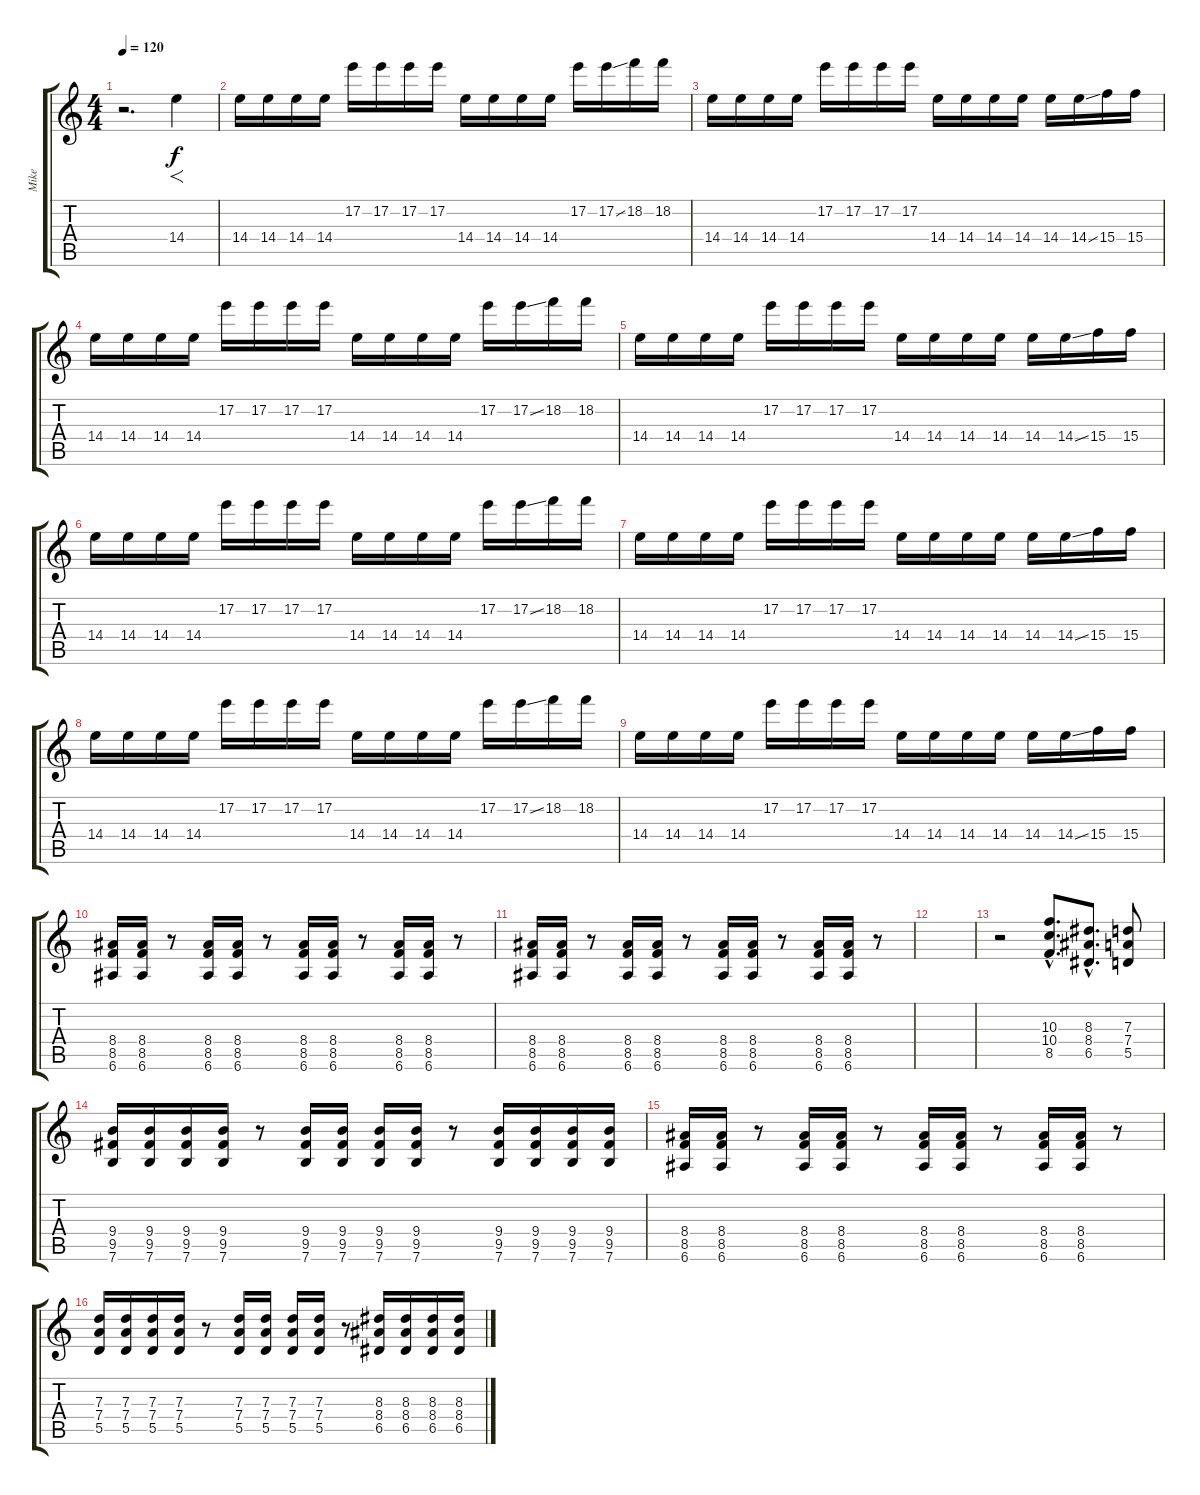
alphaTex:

\track ("Mike" "Mike") {instrument overdrivenguitar}
\staff {score tabs}
\tuning (E4 B3 G3 D3 A2 E2) {hide}
\ts (4 4)
\tempo 120
\clef g2
\ks c
r.2{d dy f} 14.4.4{f} |
14.4.16 14.4.16 14.4.16 14.4.16 17.2.16 17.2.16 17.2.16 17.2.16 14.4.16 14.4.16 14.4.16 14.4.16 17.2.16 17.2{ss}.16 18.2.16 18.2.16 |
14.4.16 14.4.16 14.4.16 14.4.16 17.2.16 17.2.16 17.2.16 17.2.16 14.4.16 14.4.16 14.4.16 14.4.16 14.4.16 14.4{ss}.16 15.4.16 15.4.16 |
14.4.16 14.4.16 14.4.16 14.4.16 17.2.16 17.2.16 17.2.16 17.2.16 14.4.16 14.4.16 14.4.16 14.4.16 17.2.16 17.2{ss}.16 18.2.16 18.2.16 |
14.4.16 14.4.16 14.4.16 14.4.16 17.2.16 17.2.16 17.2.16 17.2.16 14.4.16 14.4.16 14.4.16 14.4.16 14.4.16 14.4{ss}.16 15.4.16 15.4.16 |
14.4.16 14.4.16 14.4.16 14.4.16 17.2.16 17.2.16 17.2.16 17.2.16 14.4.16 14.4.16 14.4.16 14.4.16 17.2.16 17.2{ss}.16 18.2.16 18.2.16 |
14.4.16 14.4.16 14.4.16 14.4.16 17.2.16 17.2.16 17.2.16 17.2.16 14.4.16 14.4.16 14.4.16 14.4.16 14.4.16 14.4{ss}.16 15.4.16 15.4.16 |
14.4.16 14.4.16 14.4.16 14.4.16 17.2.16 17.2.16 17.2.16 17.2.16 14.4.16 14.4.16 14.4.16 14.4.16 17.2.16 17.2{ss}.16 18.2.16 18.2.16 |
14.4.16 14.4.16 14.4.16 14.4.16 17.2.16 17.2.16 17.2.16 17.2.16 14.4.16 14.4.16 14.4.16 14.4.16 14.4.16 14.4{ss}.16 15.4.16 15.4.16 |
(8.4 8.5 6.6).16 (8.4 8.5 6.6).16 r.8 (8.4 8.5 6.6).16 (8.4 8.5 6.6).16 r.8 (8.4 8.5 6.6).16 (8.4 8.5 6.6).16 r.8 (8.4 8.5 6.6).16 (8.4 8.5 6.6).16 r.8 |
(8.4 8.5 6.6).16 (8.4 8.5 6.6).16 r.8 (8.4 8.5 6.6).16 (8.4 8.5 6.6).16 r.8 (8.4 8.5 6.6).16 (8.4 8.5 6.6).16 r.8 (8.4 8.5 6.6).16 (8.4 8.5 6.6).16 r.8 |
|
r.2 (10.3{hac} 10.4{hac} 8.5{hac}).8{d} (8.3{hac} 8.4{hac} 6.5{hac}).8{d} (7.3 7.4 5.5).8 |
(9.4 9.5 7.6).16 (9.4 9.5 7.6).16 (9.4 9.5 7.6).16 (9.4 9.5 7.6).16 r.8 (9.4 9.5 7.6).16 (9.4 9.5 7.6).16 (9.4 9.5 7.6).16 (9.4 9.5 7.6).16 r.8 (9.4 9.5 7.6).16 (9.4 9.5 7.6).16 (9.4 9.5 7.6).16 (9.4 9.5 7.6).16 |
(8.4 8.5 6.6).16 (8.4 8.5 6.6).16 r.8 (8.4 8.5 6.6).16 (8.4 8.5 6.6).16 r.8 (8.4 8.5 6.6).16 (8.4 8.5 6.6).16 r.8 (8.4 8.5 6.6).16 (8.4 8.5 6.6).16 r.8 |
(7.3 7.4 5.5).16 (7.3 7.4 5.5).16 (7.3 7.4 5.5).16 (7.3 7.4 5.5).16 r.8 (7.3 7.4 5.5).16 (7.3 7.4 5.5).16 (7.3 7.4 5.5).16 (7.3 7.4 5.5).16 r.8 (8.3 8.4 6.5).16 (8.3 8.4 6.5).16 (8.3 8.4 6.5).16 (8.3 8.4 6.5).16
